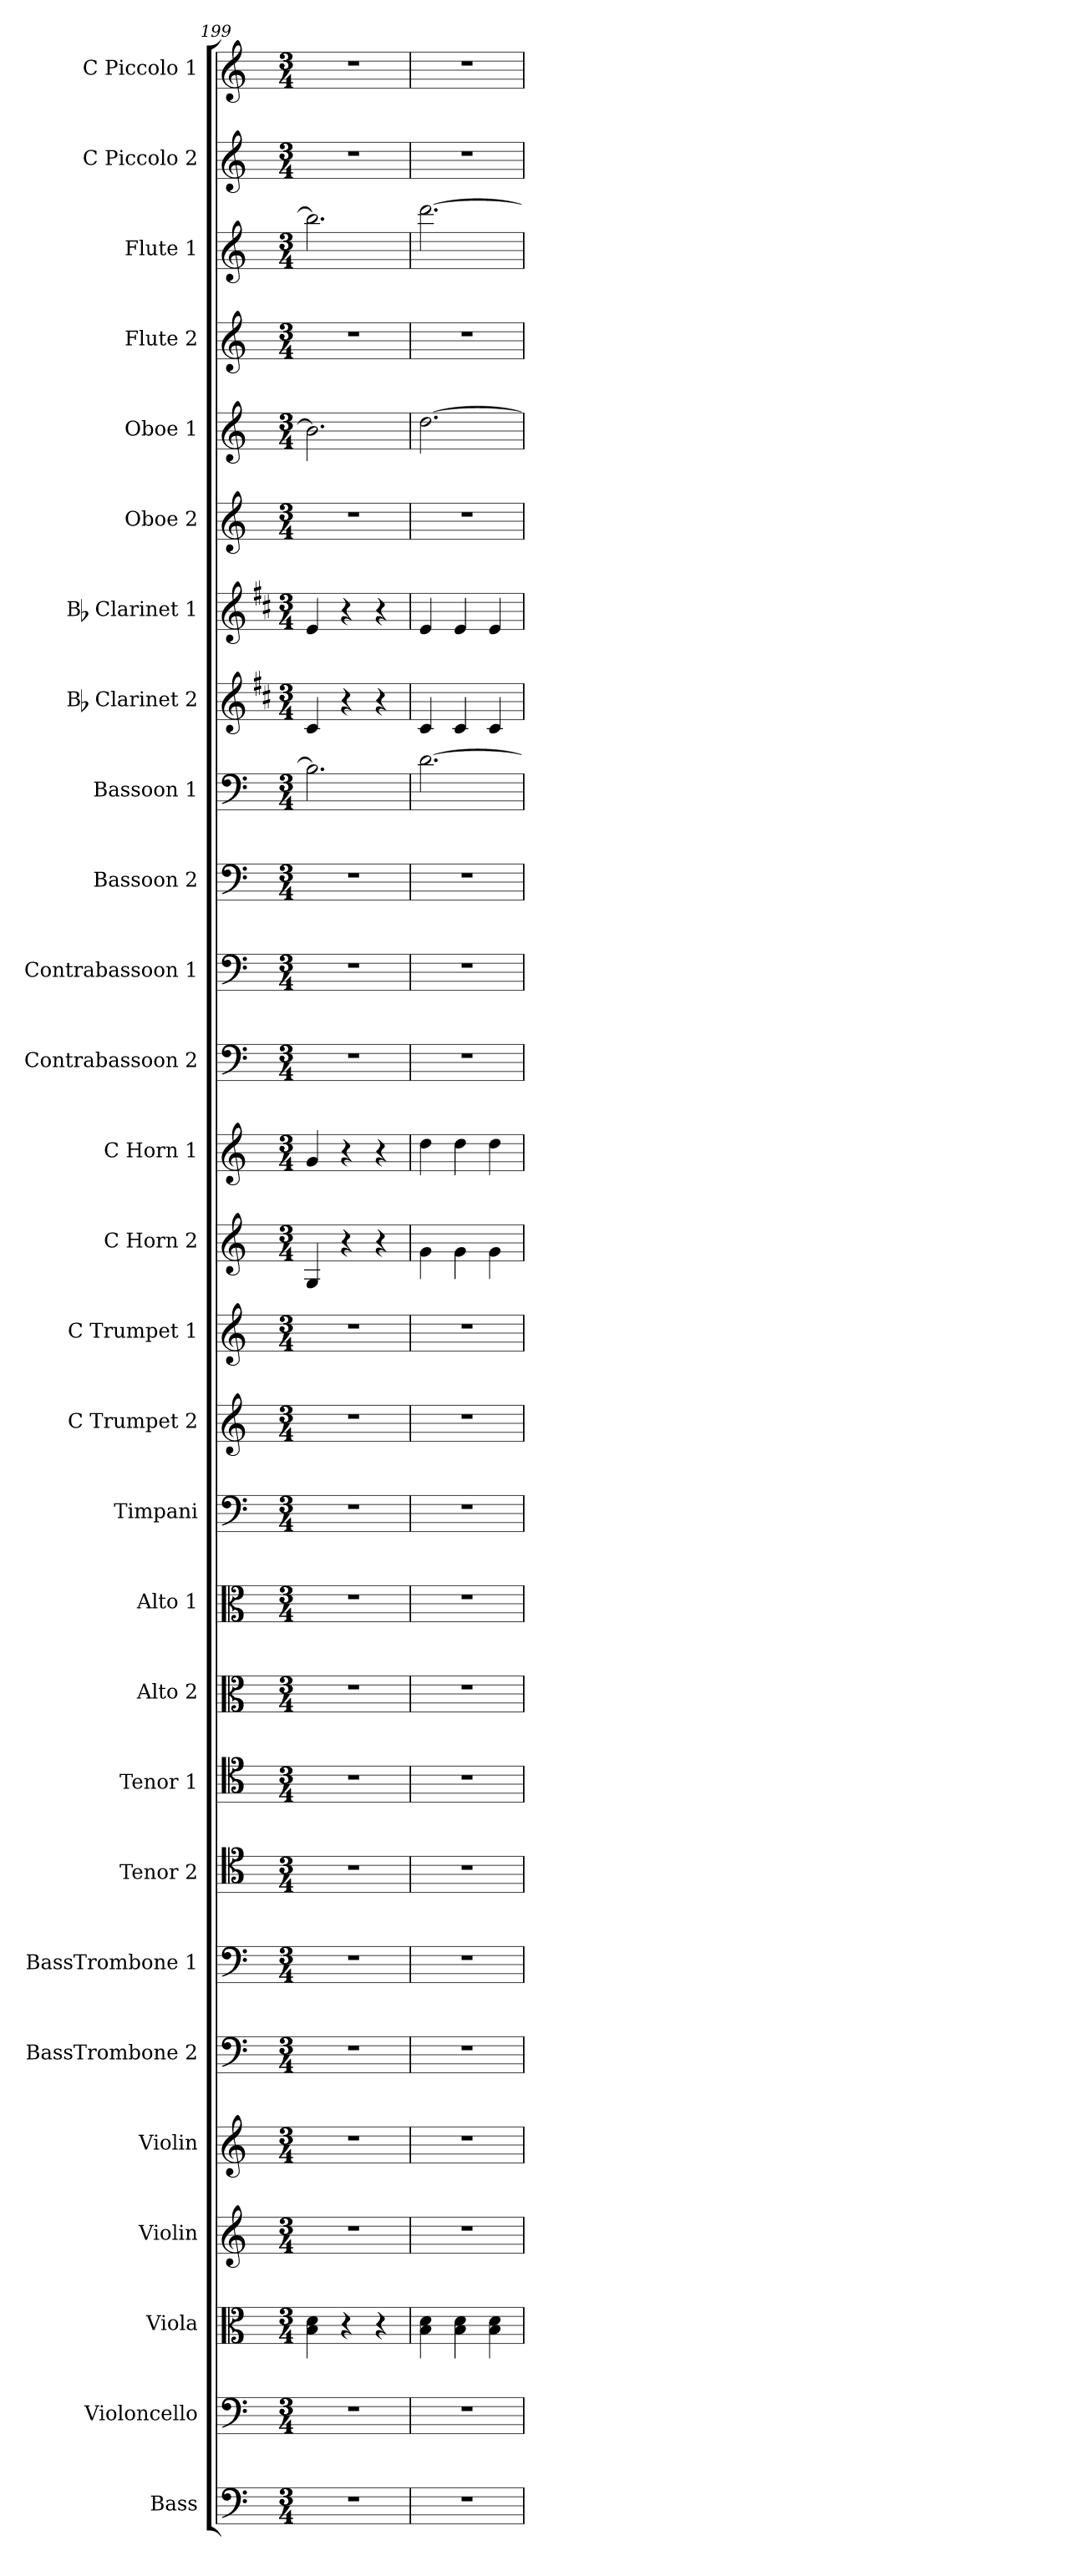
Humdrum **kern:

**kern	**kern	**kern	**kern	**kern	**kern	**kern	**kern	**kern	**kern	**kern	**kern	**kern	**kern	**kern	**kern	**kern	**kern	**kern	**kern	**kern	**kern	**kern	**kern	**kern	**kern	**kern	**kern
*part28	*part27	*part26	*part25	*part24	*part23	*part22	*part21	*part20	*part19	*part18	*part17	*part16	*part15	*part14	*part13	*part12	*part11	*part10	*part9	*part8	*part7	*part6	*part5	*part4	*part3	*part2	*part1
*staff28	*staff27	*staff26	*staff25	*staff24	*staff23	*staff22	*staff21	*staff20	*staff19	*staff18	*staff17	*staff16	*staff15	*staff14	*staff13	*staff12	*staff11	*staff10	*staff9	*staff8	*staff7	*staff6	*staff5	*staff4	*staff3	*staff2	*staff1
*I"Bass	*I"Violoncello	*I"Viola	*I"Violin	*I"Violin	*I"BassTrombone 2	*I"BassTrombone 1	*I"Tenor 2	*I"Tenor 1	*I"Alto 2	*I"Alto 1	*I"Timpani	*I"C Trumpet 2	*I"C Trumpet 1	*I"C Horn 2	*I"C Horn 1	*I"Contrabassoon 2	*I"Contrabassoon 1	*I"Bassoon 2	*I"Bassoon 1	*I"Bb Clarinet 2	*I"Bb Clarinet 1	*I"Oboe 2	*I"Oboe 1	*I"Flute 2	*I"Flute 1	*I"C Piccolo 2	*I"C Piccolo 1
*I'B	*I'Vc	*I'Vla	*I'Vln	*I'Vln	*I'BTrb 2	*I'BTrb 1	*I'T 2	*I'T 1	*I'A 2	*I'A 1	*I'Timp	*I'Tpt 2	*I'Tpt 1	*I'Hn 2	*I'Hn 1	*I'C Bsn 2	*I'C Bsn 1	*I'Bsn 2	*I'Bsn 1	*I'Cl 2	*I'Cl 1	*I'Ob 2	*I'Ob 1	*I'Fl 2	*I'Fl 1	*I'Picc 2	*I'Picc 1
!!LO:PB:g=z
*clefF4	*clefF4	*clefC3	*clefG2	*clefG2	*clefF4	*clefF4	*clefC4	*clefC4	*clefC3	*clefC3	*clefF4	*clefG2	*clefG2	*clefG2	*clefG2	*clefF4	*clefF4	*clefF4	*clefF4	*clefG2	*clefG2	*clefG2	*clefG2	*clefG2	*clefG2	*clefG2	*clefG2
*ITrd7c12	*	*	*	*	*	*	*	*	*	*	*	*	*	*ITrd7c12	*ITrd7c12	*ITrd7c12	*ITrd7c12	*	*	*ITrd1c2	*ITrd1c2	*	*	*	*	*ITrd-7c-12	*ITrd-7c-12
*k[]	*k[]	*k[]	*k[]	*k[]	*k[]	*k[]	*k[]	*k[]	*k[]	*k[]	*k[]	*k[]	*k[]	*k[]	*k[]	*k[]	*k[]	*k[]	*k[]	*k[]	*k[]	*k[]	*k[]	*k[]	*k[]	*k[]	*k[]
*M3/4	*M3/4	*M3/4	*M3/4	*M3/4	*M3/4	*M3/4	*M3/4	*M3/4	*M3/4	*M3/4	*M3/4	*M3/4	*M3/4	*M3/4	*M3/4	*M3/4	*M3/4	*M3/4	*M3/4	*M3/4	*M3/4	*M3/4	*M3/4	*M3/4	*M3/4	*M3/4	*M3/4
=199	=199	=199	=199	=199	=199	=199	=199	=199	=199	=199	=199	=199	=199	=199	=199	=199	=199	=199	=199	=199	=199	=199	=199	=199	=199	=199	=199
2.r	2.r	4B\ 4d\	2.r	2.r	2.r	2.r	2.r	2.r	2.r	2.r	2.r	2.r	2.r	4GG/	4G/	2.r	2.r	2.r	2.B]	4B/	4d/	2.r	2.b]	2.r	2.bb]	2.r	2.r
.	.	4r	.	.	.	.	.	.	.	.	.	.	.	4r	4r	.	.	.	.	4r	4r	.	.	.	.	.	.
.	.	4r	.	.	.	.	.	.	.	.	.	.	.	4r	4r	.	.	.	.	4r	4r	.	.	.	.	.	.
=200	=200	=200	=200	=200	=200	=200	=200	=200	=200	=200	=200	=200	=200	=200	=200	=200	=200	=200	=200	=200	=200	=200	=200	=200	=200	=200	=200
2.r	2.r	4B\ 4d\	2.r	2.r	2.r	2.r	2.r	2.r	2.r	2.r	2.r	2.r	2.r	4G\	4d\	2.r	2.r	2.r	[2.d	4B/	4d/	2.r	[2.dd	2.r	[2.ddd	2.r	2.r
.	.	4B\ 4d\	.	.	.	.	.	.	.	.	.	.	.	4G\	4d\	.	.	.	.	4B/	4d/	.	.	.	.	.	.
.	.	4B\ 4d\	.	.	.	.	.	.	.	.	.	.	.	4G\	4d\	.	.	.	.	4B/	4d/	.	.	.	.	.	.
=	=	=	=	=	=	=	=	=	=	=	=	=	=	=	=	=	=	=	=	=	=	=	=	=	=	=	=
*-	*-	*-	*-	*-	*-	*-	*-	*-	*-	*-	*-	*-	*-	*-	*-	*-	*-	*-	*-	*-	*-	*-	*-	*-	*-	*-	*-
